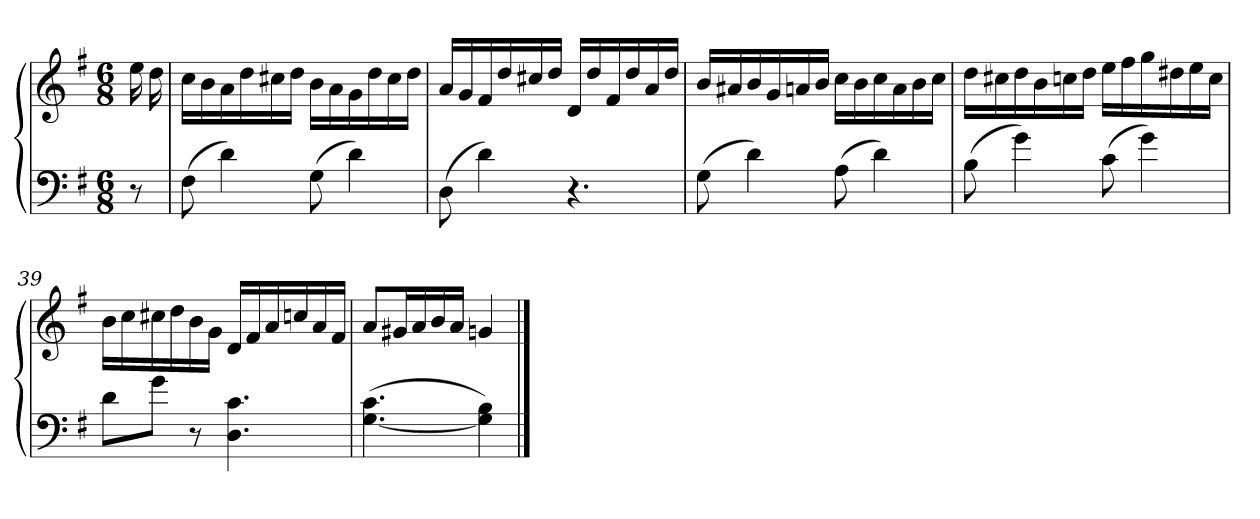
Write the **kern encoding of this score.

**kern	**kern
*part1	*part1
*staff2	*staff1
*clefF4	*clefG2
*k[f#]	*k[f#]
*G:	*G:
*M6/8	*M6/8
=	=
8r	16ee
.	16dd
=35	=35
(8F#	16ccLL
.	16b
4d)	16a
.	16dd
.	16cc#X
.	16ddJJ
(8G	16bLL
.	16a
4d)	16g
.	16dd
.	16cc#
.	16ddJJ
=36	=36
(8D	16aLL
.	16g
4d)	16f#
.	16dd
.	16cc#X
.	16ddJJ
4.r	16dLL
.	16dd
.	16f#
.	16dd
.	16a
.	16ddJJ
=37	=37
(8G	16bLL
.	16a#X
4d)	16b
.	16g
.	16an
.	16bJJ
(8A	16ccLL
.	16b
4d)	16cc
.	16a
.	16b
.	16ccJJ
=38	=38
(8B	16ddLL
.	16cc#X
4g)	16dd
.	16b
.	16ccn
.	16ddJJ
(8c	16eeLL
.	16ff#
4g)	16gg
.	16dd#X
.	16ee
.	16ccJJ
=39	=39
8dL	16bLL
.	16cc
8gJ	16cc#X
.	16dd
8r	16b
.	16gJJ
4.D 4.c	16dLL
.	16f#
.	16a
.	16ccn
.	16a
.	16f#JJ
=40	=40
([4.G 4.c	8aL
.	16g#XL
.	16a
.	16b
.	16aJJ
4G] 4B)	4gn
==	==
*-	*-
